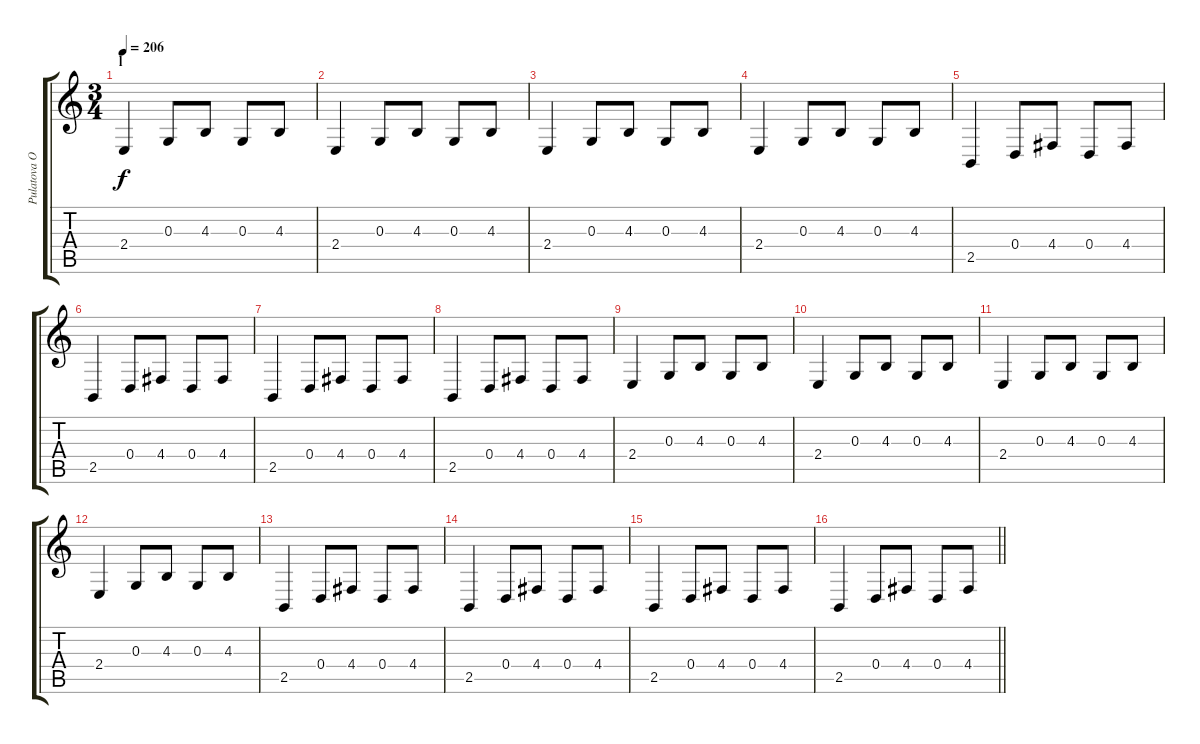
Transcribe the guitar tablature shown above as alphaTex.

\track ("Pulatova O (LH)" "Pulatova O") {instrument acousticgrandpiano}
\staff {score tabs}
\tuning (E4 B3 G3 D3 A2 E2) {hide}
\ts (3 4)
\section ("" "l")
\tempo 206
\clef g2
\ks c
2.4.4{dy f} 0.3.8 4.3.8 0.3.8 4.3.8 |
2.4.4 0.3.8 4.3.8 0.3.8 4.3.8 |
2.4.4 0.3.8 4.3.8 0.3.8 4.3.8 |
2.4.4 0.3.8 4.3.8 0.3.8 4.3.8 |
2.5.4 0.4.8 4.4.8 0.4.8 4.4.8 |
2.5.4 0.4.8 4.4.8 0.4.8 4.4.8 |
2.5.4 0.4.8 4.4.8 0.4.8 4.4.8 |
2.5.4 0.4.8 4.4.8 0.4.8 4.4.8 |
2.4.4 0.3.8 4.3.8 0.3.8 4.3.8 |
2.4.4 0.3.8 4.3.8 0.3.8 4.3.8 |
2.4.4 0.3.8 4.3.8 0.3.8 4.3.8 |
2.4.4 0.3.8 4.3.8 0.3.8 4.3.8 |
2.5.4 0.4.8 4.4.8 0.4.8 4.4.8 |
2.5.4 0.4.8 4.4.8 0.4.8 4.4.8 |
2.5.4 0.4.8 4.4.8 0.4.8 4.4.8 |
\barLineRight lightlight
2.5.4 0.4.8 4.4.8 0.4.8 4.4.8
